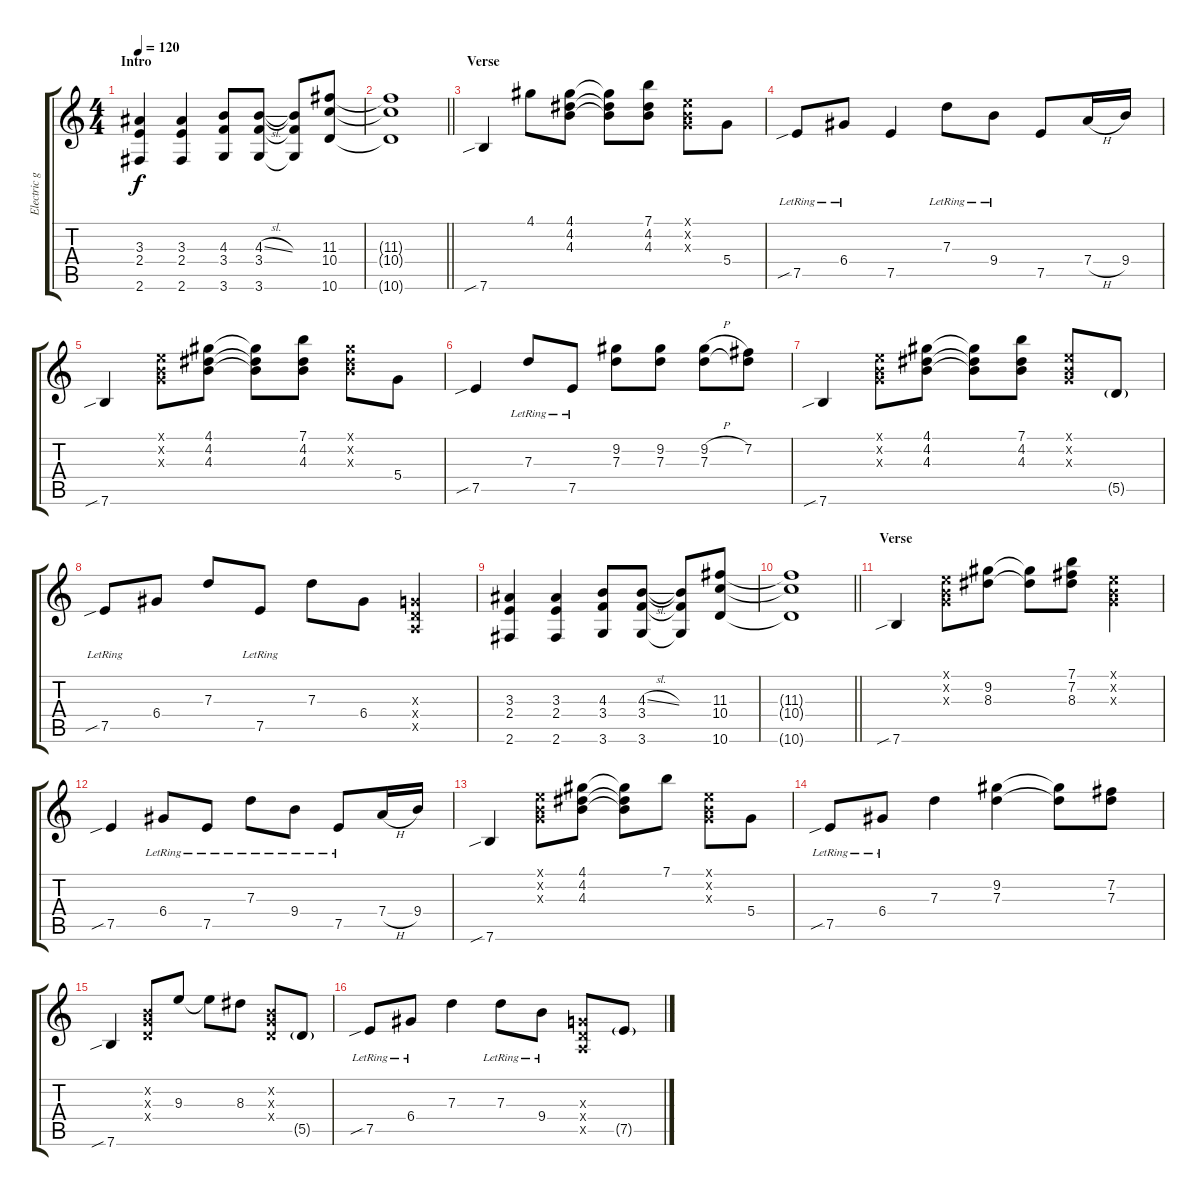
\track ("Electric guitar" "Electric g") {instrument electricguitarclean}
\staff {score tabs}
\tuning (E4 B3 G3 D3 A2 E2) {hide}
\ts (4 4)
\section ("" "Intro")
\tempo 120
\clef g2
\ks c
(3.3 2.4 2.6).4{dy f instrument electricguitarclean} (3.3 2.4 2.6).4 (4.3 3.4 3.6).8 (4.3{sl} 3.4 3.6).8 (4.3{t} 3.4{t} 3.6{t}).8 (11.3 10.4 10.6).8 |
\barLineRight lightlight
(11.3{t} 10.4{t} 10.6{t}).1 |
\section ("" "Verse")
7.6{sib}.4 4.1.8 (4.1 4.2 4.3).8 (4.1{t} 4.2{t} 4.3{t}).8 (7.1 4.2 4.3).8 (0.1{x} 0.2{x} 0.3{x}).8 5.4.8 |
7.5{sib lr}.8 6.4{lr}.8 7.5.4 7.3{lr}.8 9.4{lr}.8 7.5.8 7.4{h}.16 9.4.16 |
7.6{sib}.4 (0.1{x} 0.2{x} 0.3{x}).8 (4.1 4.2 4.3).8 (4.1{t} 4.2{t} 4.3{t}).8 (7.1 4.2 4.3).8 (4.1{x} 4.2{x} 4.3{x}).8 5.4.8 |
7.5{sib}.4 7.3{lr}.8 7.5{lr}.8 (9.2 7.3).8 (9.2 7.3).8 (9.2{h} 7.3).8 (7.2 7.3{t}).8 |
7.6{sib}.4 (0.1{x} 0.2{x} 0.3{x}).8 (4.1 4.2 4.3).8 (4.1{t} 4.2{t} 4.3{t}).8 (7.1 4.2 4.3).8 (0.1{x} 0.2{x} 0.3{x}).8 5.5{g}.8 |
7.5{sib lr}.8 6.4.8 7.3.8 7.5{lr}.8 7.3.8 6.4.8 (0.3{x} 0.4{x} 0.5{x}).4 |
(3.3 2.4 2.6).4 (3.3 2.4 2.6).4 (4.3 3.4 3.6).8 (4.3{sl} 3.4 3.6).8 (4.3{t} 3.4{t} 3.6{t}).8 (11.3 10.4 10.6).8 |
\barLineRight lightlight
(11.3{t} 10.4{t} 10.6{t}).1 |
\section ("" "Verse")
7.6{sib}.4 (0.1{x} 0.2{x} 0.3{x}).8 (9.2 8.3).8 (9.2{t} 8.3{t}).8 (7.1 7.2 8.3).8 (0.1{x} 0.2{x} 0.3{x}).4 |
7.5{sib}.4 6.4{lr}.8 7.5{lr}.8 7.3{lr}.8 9.4{lr}.8 7.5{lr}.8 7.4{h}.16 9.4.16 |
7.6{sib}.4 (0.1{x} 0.2{x} 0.3{x}).8 (4.1 4.2 4.3).8 (4.1{t} 4.2{t} 4.3{t}).8 7.1.8 (0.1{x} 0.2{x} 0.3{x}).8 5.4.8 |
7.5{sib lr}.8 6.4{lr}.8 7.3.4 (9.2 7.3).4 (9.2{t} 7.3{t}).8 (7.2 7.3).8 |
7.6{sib}.4 (0.2{x} 0.3{x} 0.4{x}).8 9.3.8 9.3{t}.8 8.3.8 (0.2{x} 0.3{x} 0.4{x}).8 5.5{g}.8 |
7.5{sib lr}.8 6.4{lr}.8 7.3.4 7.3{lr}.8 9.4{lr}.8 (0.3{x} 0.4{x} 0.5{x}).8 7.5{g}.8
